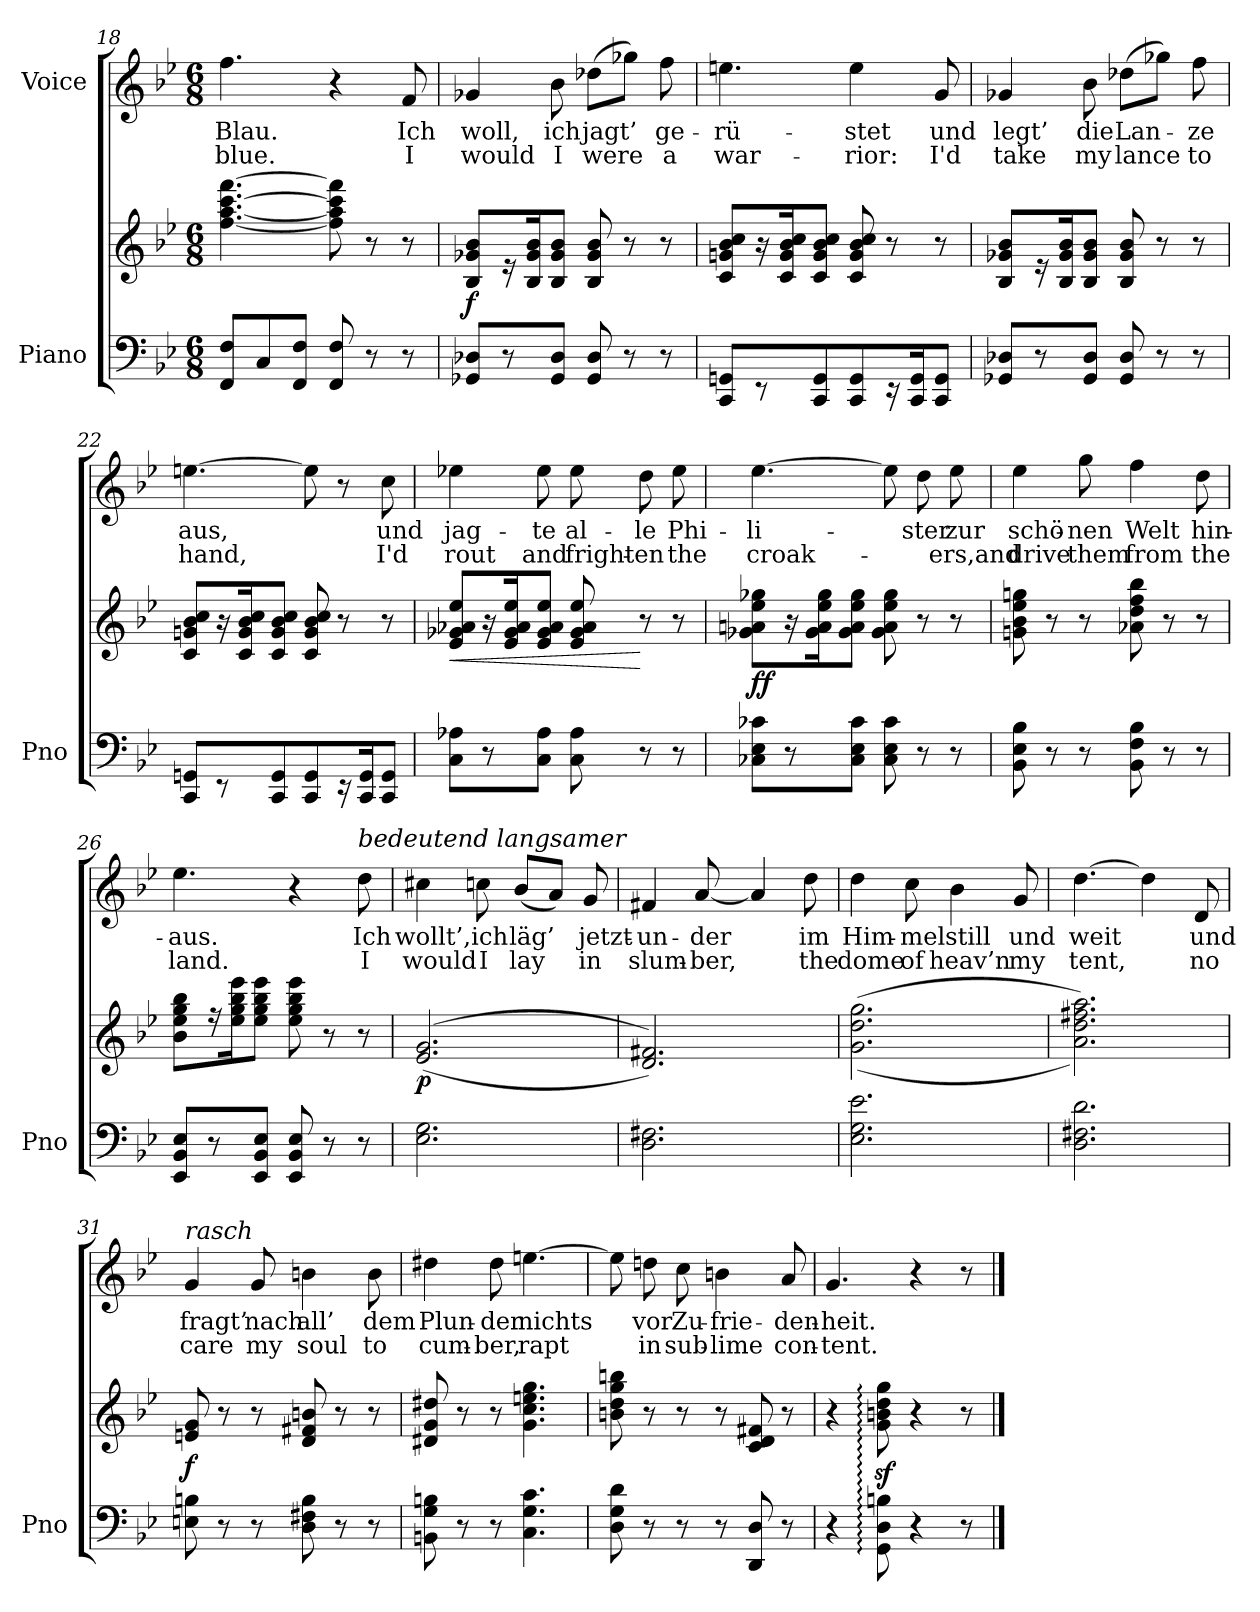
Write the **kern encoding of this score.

**kern	**kern	**dynam	**kern	**text	**text
*part2	*part2	*part2	*part1	*part1	*part1
*staff3	*staff2	*staff2/3	*staff1	*staff1	*staff1
*I"Piano	*	*	*I"Voice	*	*
*I'Pno	*	*	*	*	*
*clefF4	*clefG2	*	*clefG2	*	*
*k[b-e-]	*k[b-e-]	*	*k[b-e-]	*	*
*M6/8	*M6/8	*	*M6/8	*	*
=18	=18	=18	=18	=18	=18
8FF/ 8F/L	[4.ff\ [<4.aa\ [4.ccc\ [4.fff\	.	4.ff\	Blau.	blue.
8C/	.	.	.	.	.
8FF/ 8F/J	.	.	.	.	.
8FF/ 8F/	8ff\] 8aa\] 8ccc\] 8fff\]	.	4r	.	.
8r	8r	.	.	.	.
8r	8r	.	8f/	Ich	I
=19	=19	=19	=19	=19	=19
!	!	!LO:DY:b	!	!	!
8GG-X/ 8D-X/L	8B-/ 8g-X/ 8b-/L	f	4g-X/	woll,	would
8r	16r	.	.	.	.
.	16B-/ 16g-/ 16b-/J	.	.	.	.
8GG-/ 8D-/J	8B-/ 8g-/ 8b-/J	.	8b-\	ich	I
8GG-/ 8D-/	8B-/ 8g-/ 8b-/	.	(8dd-X\L	jagt’	were
8r	8r	.	8gg-X\J)	.	.
8r	8r	.	8ff\	ge-	a
=20	=20	=20	=20	=20	=20
8CC/ 8GGn/L	8c/ 8gn/ 8b-/ 8cc/L	.	4.een\	-rü-	war-
8r	16r	.	.	.	.
.	16c/ 16g/ 16b-/ 16cc/J	.	.	.	.
8CC/ 8GG/J	8c/ 8g/ 8b-/ 8cc/J	.	.	.	.
8CC/ 8GG/L	8c/ 8g/ 8b-/ 8cc/	.	4ee\	-stet	-rior:
16r	8r	.	.	.	.
16CC/ 16GG/J	.	.	.	.	.
8CC/ 8GG/J	8r	.	8g/	und	I'd
=21	=21	=21	=21	=21	=21
8GG-X/ 8D-X/L	8B-/ 8g-X/ 8b-/L	.	4g-X/	legt’	take
8r	16r	.	.	.	.
.	16B-/ 16g-/ 16b-/J	.	.	.	.
8GG-/ 8D-/J	8B-/ 8g-/ 8b-/J	.	8b-\	die	my
8GG-/ 8D-/	8B-/ 8g-/ 8b-/	.	(8dd-X\L	Lan-	lance
8r	8r	.	8gg-X\J)	.	.
8r	8r	.	8ff\	-ze	to
=22	=22	=22	=22	=22	=22
8CC/ 8GGn/L	8c/ 8gn/ 8b-/ 8cc/L	.	[4.een\	aus,	hand,
8r	16r	.	.	.	.
.	16c/ 16g/ 16b-/ 16cc/J	.	.	.	.
8CC/ 8GG/J	8c/ 8g/ 8b-/ 8cc/J	.	.	.	.
8CC/ 8GG/L	8c/ 8g/ 8b-/ 8cc/	.	8ee\]	.	.
16r	8r	.	8r	.	.
16CC/ 16GG/J	.	.	.	.	.
8CC/ 8GG/J	8r	.	8cc\	und	I'd
=23	=23	=23	=23	=23	=23
!	!	!LO:HP:b	!	!	!
8C\ 8A-X\L	8e-/ 8g-X/ 8a-X/ 8ee-/L	<	4ee-X\	jag-	rout
8r	16r	.	.	.	.
.	16e-/ 16g-/ 16a-/ 16ee-/J	.	.	.	.
8C\ 8A-\J	8e-/ 8g-/ 8a-/ 8ee-/J	.	8ee-\	-te	and
8C\ 8A-\	8e-/ 8g-/ 8a-/ 8ee-/	.	8ee-\	al-	fright-
8r	8r	[	8dd\	-le	-en
8r	8r	.	8ee-\	Phi-	the
=24	=24	=24	=24	=24	=24
!	!	!LO:DY:b	!	!	!
8C-X\ 8E-\ 8c-X\L	8g-X\ 8an\ 8ee-\ 8gg-X\L	ff	[4.ee-\	-li-	croak-
8r	16r	.	.	.	.
.	16g-\ 16a\ 16ee-\ 16gg-\J	.	.	.	.
8C-\ 8E-\ 8c-\J	8g-\ 8a\ 8ee-\ 8gg-\J	.	.	.	.
8C-\ 8E-\ 8c-\	8g-\ 8a\ 8ee-\ 8gg-\	.	8ee-\]	.	.
8r	8r	.	8dd\	-ster	.
8r	8r	.	8ee-\	zur	-ers,and
=25	=25	=25	=25	=25	=25
8BB-\ 8E-\ 8B-\	8gn\ 8b-\ 8ee-\ 8ggn\	.	4ee-\	schö-	drive
8r	8r	.	.	.	.
8r	8r	.	8gg\	-nen	them
8BB-\ 8F\ 8B-\	8a-X\ 8dd\ 8ff\ 8bb-\	.	4ff\	Welt	from
8r	8r	.	.	.	.
8r	8r	.	8dd\	hin-	the
=26	=26	=26	=26	=26	=26
8EE-/ 8BB-/ 8E-/L	8b-\ 8ee-\ 8gg\ 8bb-\L	.	4.ee-\	-aus.	land.
8r	16r	.	.	.	.
.	16ee-\ 16gg\ 16bb-\ 16eee-\J	.	.	.	.
8EE-/ 8BB-/ 8E-/J	8ee-\ 8gg\ 8bb-\ 8eee-\J	.	.	.	.
8EE-/ 8BB-/ 8E-/	8ee-\ 8gg\ 8bb-\ 8eee-\	.	4r	.	.
8r	8r	.	.	.	.
!	!	!	!LO:TX:a:i:t=bedeutend langsamer	!	!
8r	8r	.	8dd\	Ich	I
=27	=27	=27	=27	=27	=27
!	!	!LO:DY:b	!	!	!
2.E-\ 2.G\	(>(2.e-/ 2.g/	p	4cc#X\	wollt’,	would
.	.	.	8ccn\	ich	I
.	.	.	(8b-/L	läg’	lay
.	.	.	8a/J)	.	.
.	.	.	8g/	jetzt-	in
=28	=28	=28	=28	=28	=28
2.D\ 2.F#X\	2.d/ 2.f#X/))	.	4f#X/	-un-	slum-
.	.	.	[8a/	-der	-ber,
.	.	.	4a/]	.	.
.	.	.	8dd\	im	the
=29	=29	=29	=29	=29	=29
2.E-\ 2.G\ 2.e-\	(<(2.g\ 2.dd\ 2.gg\	.	4dd\	Him-	dome
.	.	.	8cc\	-mel	of
.	.	.	4b-\	still	heav’n
.	.	.	8g/	und	my
=30	=30	=30	=30	=30	=30
2.D\ 2.F#X\ 2.d\	2.a\ 2.dd\ 2.ff#X\ 2.aa\))	.	[4.dd\	weit	tent,
.	.	.	4dd\]	.	.
.	.	.	8d/	und	no
=31	=31	=31	=31	=31	=31
!	!	!	!LO:TX:a:i:t=rasch	!	!
!	!	!LO:DY:b	!	!	!
8En\ 8Bn\	8en/ 8g/	f	4g/	fragt’	care
8r	8r	.	.	.	.
8r	8r	.	8g/	nach	my
8D\ 8F#X\ 8B\	8d/ 8f#X/ 8bn/	.	4bn\	all’	soul
8r	8r	.	.	.	.
8r	8r	.	8b\	dem	to
=32	=32	=32	=32	=32	=32
8BBn\ 8G\ 8Bn\	8d#X/ 8g/ 8dd#X/	.	4dd#X\	Plun-	cum-
8r	8r	.	.	.	.
8r	8r	.	8dd#\	-der	-ber,
4.C\ 4.G\ 4.c\	4.g\ 4.cc\ 4.een\ 4.gg\	.	[4.een\	nichts	rapt
=33	=33	=33	=33	=33	=33
8D\ 8G\ 8d\	8bn\ 8dd\ 8gg\ 8bbn\	.	8ee\]	.	.
8r	8r	.	8ddn\	vor	in
8r	8r	.	8cc\	Zu-	sub-
8r	8r	.	4bn\	-frie-	-lime
8DD/ 8D/	8c/ 8d/ 8f#X/	.	.	.	.
8r	8r	.	8a/	-den-	con-
=34	=34	=34	=34	=34	=34
4r	4r	.	4.g/	-heit.	-tent.
8GG\:: 8D\:: 8Bn\::	8g\z<:: 8bn\z<:: 8dd\z<:: 8gg\z<::	.	.	.	.
4r	4r	.	4r	.	.
8r	8r	.	8r	.	.
==	==	==	==	==	==
*-	*-	*-	*-	*-	*-
